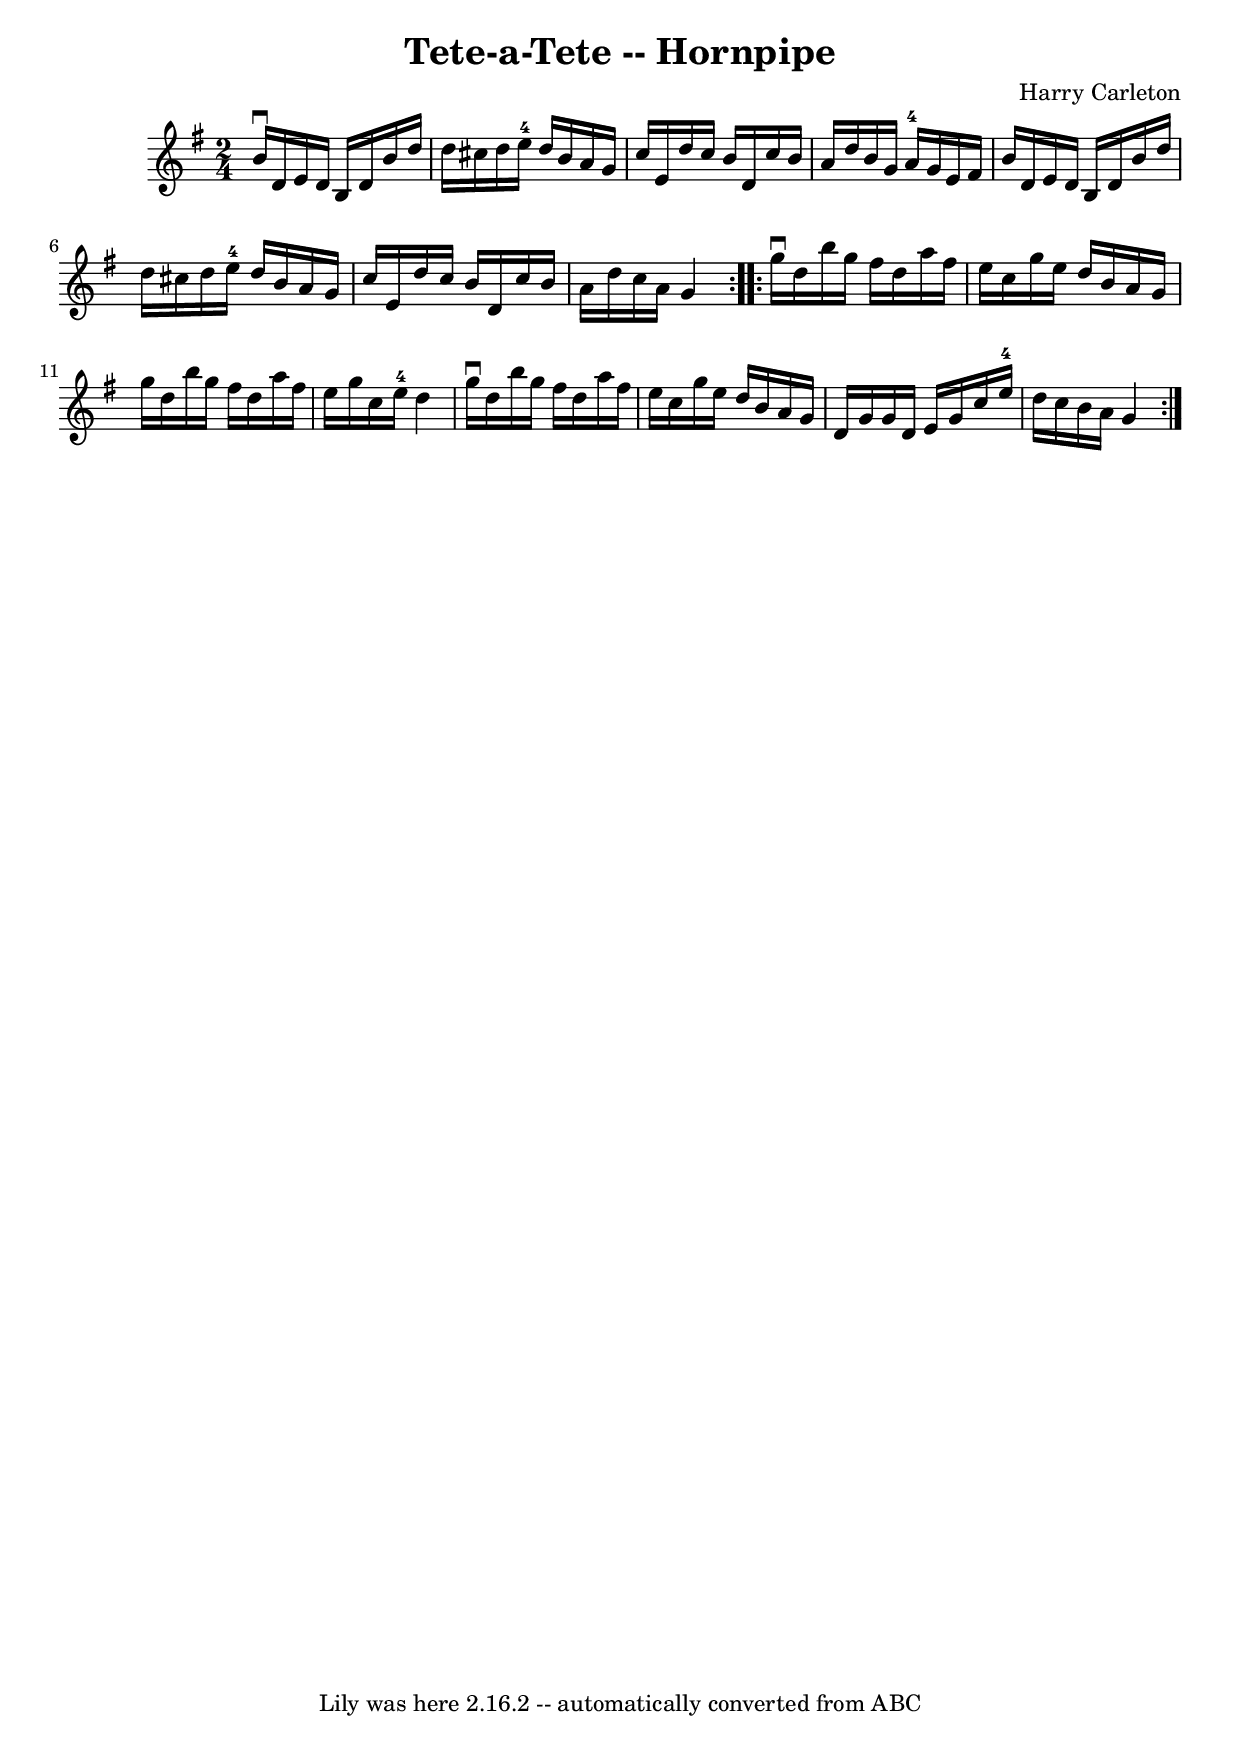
\version "2.16.2"
\include "Mammoth.ily"
\header {
  %% book = "Cole's 1000 Fiddle Tunes"
  composer = "Harry Carleton"
  crossRefNumber = "1"
  footnotes = ""
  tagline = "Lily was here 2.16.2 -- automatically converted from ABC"
  title = "Tete-a-Tete -- Hornpipe"

}
voicedefault =  {



  \repeat volta 2 {

    \time 2/4 
    \key g \major
    b'16^\downbow d'16 e'16 d'16 b16 d'16  
    b'16 d''16  |
    d''16 cis''16 d''16 e''16-4 d''16    
    b'16 a'16 g'16  |
    c''16 e'16 d''16 c''16 b'16    
    d'16 c''16 b'16  |
    a'16 d''16 b'16 g'16 a'16-4  
    g'16 e'16 fis'16  |
    b'16 d'16 e'16 d'16 b16    
    d'16 b'16 d''16  |
    d''16 cis''16 d''16 e''16-4   
    d''16 b'16 a'16 g'16  |
    c''16 e'16 d''16 c''16    
    b'16 d'16 c''16 b'16  |
    a'16 d''16 c''16 a'16 g'4 
    
  }     
  \repeat volta 2 {
    g''16^\downbow d''16 b''16 g''16 fis''16 
    d''16 a''16 fis''16  |
    e''16 c''16 g''16 e''16    
    d''16 b'16 a'16 g'16  |
    g''16 d''16 b''16 g''16    
    fis''16 d''16 a''16 fis''16  |
    e''16 g''16 c''16    
    e''16-4 d''4  |
    g''16^\downbow d''16 b''16 g''16    
    fis''16 d''16 a''16 fis''16  |
    e''16 c''16 g''16    
    e''16 d''16 b'16 a'16 g'16  |
    d'16 g'16 g'16 d'16 
    e'16 g'16 c''16 e''16-4 |
    d''16 c''16 b'16    
    a'16 g'4  
  }   

}

\score{
  <<

    \context Staff="default"
    {
      \voicedefault 
      
    }

  >>
  \layout {
    
  }
  \midi {
  }

}
